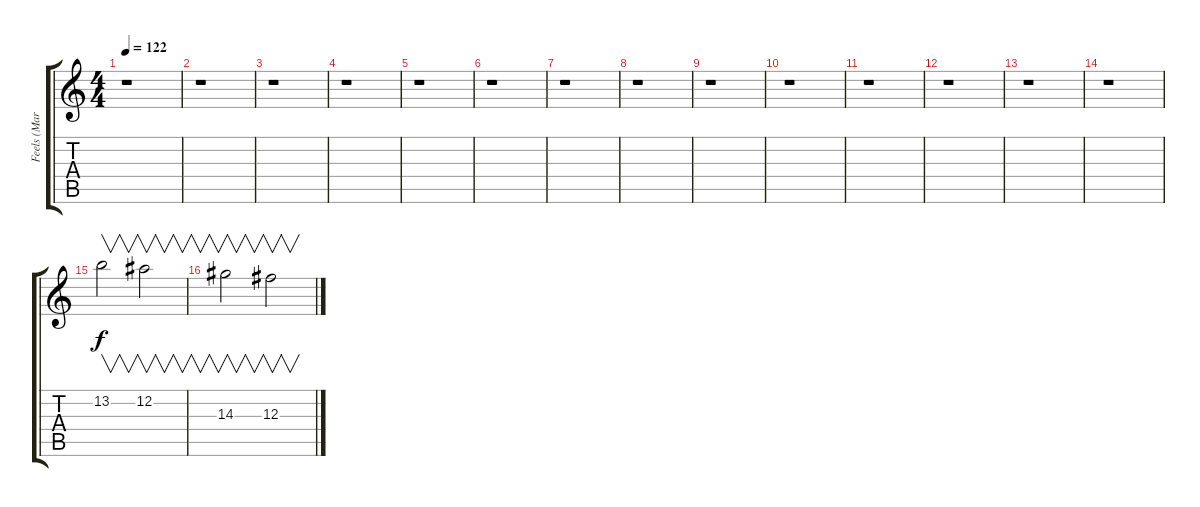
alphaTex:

\track ("Feels (Marty Friedman)" "Feels (Mar") {instrument distortionguitar}
\staff {score tabs}
\tuning (Eb4 Bb3 Gb3 Db3 Ab2 Eb2) {hide}
\ts (4 4)
\tempo 122
\clef g2
\ks c
r.1{dy f} |
r.1 |
r.1 |
r.1 |
r.1 |
r.1 |
r.1 |
r.1 |
r.1 |
r.1 |
r.1 |
r.1 |
r.1 |
r.1 |
13.2.2{v} 12.2.2{v} |
14.3.2{v} 12.3.2{v}
